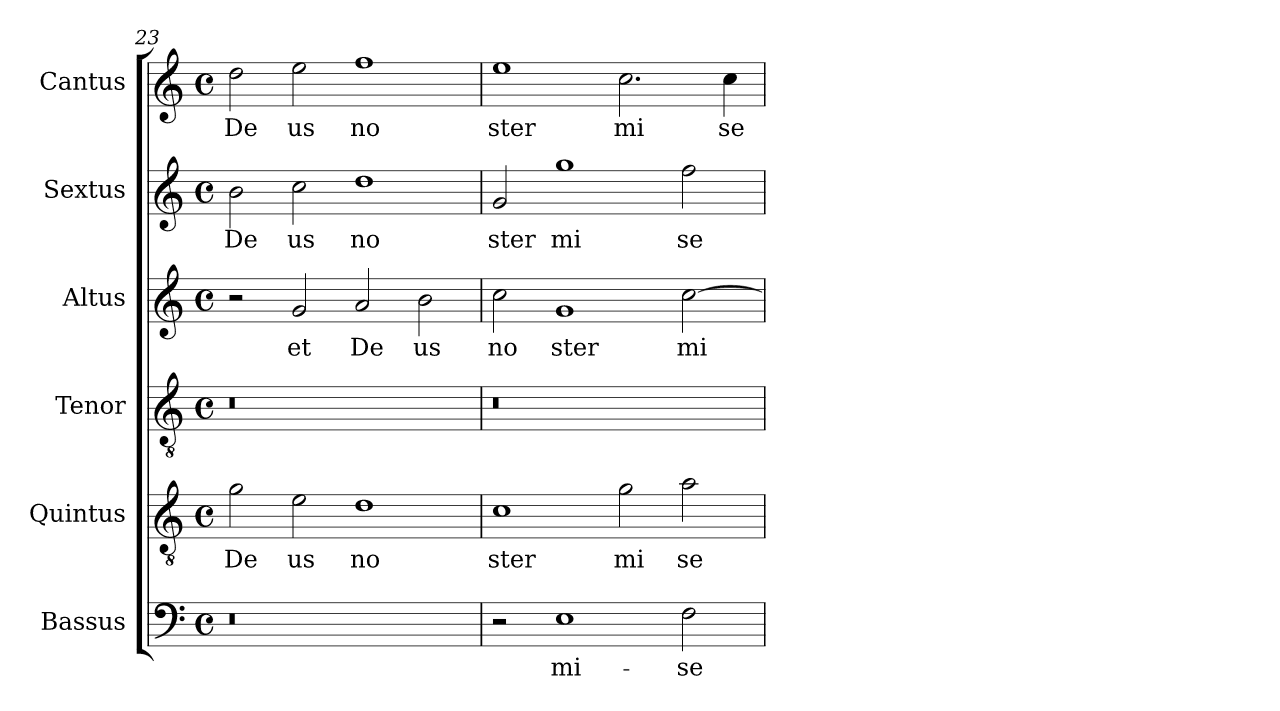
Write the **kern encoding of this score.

**kern	**text	**kern	**text	**kern	**kern	**text	**kern	**text	**kern	**text
*part6	*part6	*part5	*part5	*part4	*part3	*part3	*part2	*part2	*part1	*part1
*staff6	*staff6	*staff5	*staff5	*staff4	*staff3	*staff3	*staff2	*staff2	*staff1	*staff1
*I"Bassus	*	*I"Quintus	*	*I"Tenor	*I"Altus	*	*I"Sextus	*	*I"Cantus	*
*clefF4	*	*clefGv2	*	*clefGv2	*clefG2	*	*clefG2	*	*clefG2	*
*M4/4	*	*M4/4	*	*M4/4	*M4/4	*	*M4/4	*	*M4/4	*
*met(c)	*	*met(c)	*	*met(c)	*met(c)	*	*met(c)	*	*met(c)	*
=23	=23	=23	=23	=23	=23	=23	=23	=23	=23	=23
!	!	!	!LO:LY:b:cj	!	!	!	!	!LO:LY:b:cj	!	!LO:LY:b:cj
0r	.	2g\	De	0r	2r	.	2b\	De	2dd\	De
!	!	!	!LO:LY:b:cj	!	!	!LO:LY:b:cj	!	!LO:LY:b:cj	!	!LO:LY:b:cj
.	.	2e\	us	.	2g/	et	2cc\	us	2ee\	us
!	!	!	!LO:LY:b:cj	!	!	!LO:LY:b:cj	!	!LO:LY:b:cj	!	!LO:LY:b:cj
.	.	1d	no	.	2a/	De	1dd	no	1ff	no
!	!	!	!	!	!	!LO:LY:b:cj	!	!	!	!
.	.	.	.	.	2b\	us	.	.	.	.
=24	=24	=24	=24	=24	=24	=24	=24	=24	=24	=24
!	!	!	!LO:LY:b:cj	!	!	!LO:LY:b:cj	!	!LO:LY:b:cj	!	!LO:LY:b:cj
2r	.	1c	ster	0r	2cc\	no	2g/	ster	1ee	ster
!	!LO:LY:b:cj	!	!	!	!	!LO:LY:b:cj	!	!LO:LY:b:cj	!	!
1E	mi-	.	.	.	1g	ster	1gg	mi	.	.
!	!	!	!LO:LY:b:cj	!	!	!	!	!	!	!LO:LY:b:cj
.	.	2g\	mi	.	.	.	.	.	2.cc\	mi
!	!LO:LY:b:cj	!	!LO:LY:b:cj	!	!	!LO:LY:b	!	!LO:LY:b:cj	!	!
2F\	-se-	2a\	se	.	[>2cc\	mi	2ff\	se	.	.
!	!	!	!	!	!	!	!	!	!	!LO:LY:b:cj
.	.	.	.	.	.	.	.	.	4cc\	se
=	=	=	=	=	=	=	=	=	=	=
*-	*-	*-	*-	*-	*-	*-	*-	*-	*-	*-
